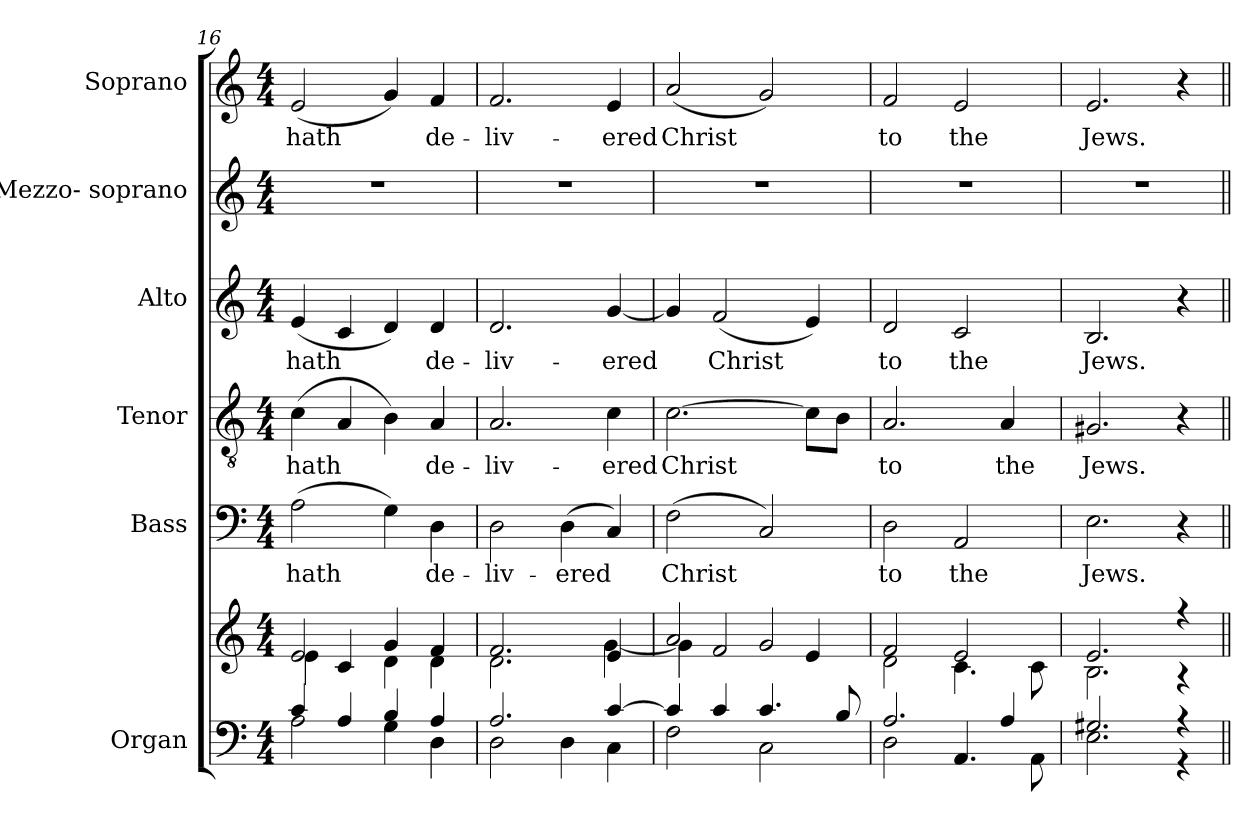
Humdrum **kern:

**kern	**kern	**kern	**text	**kern	**text	**kern	**text	**kern	**kern	**text
*part6	*part6	*part5	*part5	*part4	*part4	*part3	*part3	*part2	*part1	*part1
*staff7	*staff6	*staff5	*staff5	*staff4	*staff4	*staff3	*staff3	*staff2	*staff1	*staff1
*I"Organ	*	*I"Bass	*	*I"Tenor	*	*I"Alto	*	*I"Mezzo- soprano	*I"Soprano	*
*I'Org.	*	*I'B	*	*I'T.	*	*I'A	*	*I'M-S.	*I'S	*
*clefF4	*clefG2	*clefF4	*	*clefGv2	*	*clefG2	*	*clefG2	*clefG2	*
*	*	*	*	*ITrd7c12	*	*	*	*	*	*
*k[]	*k[]	*k[]	*	*k[]	*	*k[]	*	*k[]	*k[]	*
*C:	*C:	*C:	*	*C:	*	*C:	*	*C:	*C:	*
*M4/4	*M4/4	*M4/4	*	*M4/4	*	*M4/4	*	*M4/4	*M4/4	*
=16	=16	=16	=16	=16	=16	=16	=16	=16	=16	=16
*^	*^	*	*	*	*	*	*	*	*	*
!	!	!	!	!	!LO:LY:b:color=#000000	!	!	!	!	!	!	!
!	!	!	!	!	!	!	!LO:LY:b:color=#000000	!	!	!	!	!
!	!	!	!	!	!	!	!	!	!LO:LY:b:color=#000000	!	!	!
!	!	!	!	!	!	!	!	!	!	!	!	!LO:LY:b:color=#000000
4ci/	2Ai\	2ei/	4ei\	(2Ai\	hath	(4Ci\	hath	(4ei/	hath	1r	(2ei/	hath
4Ai/	.	.	4ci/	.	.	4AAi/	.	4ci/	.	.	.	.
4Bi/	4Gi\	4gi/	4di\	4Gi\)	.	4BBi\)	.	4di/)	.	.	4gi/)	.
!	!	!	!	!	!LO:LY:b:color=#000000	!	!	!	!	!	!	!
!	!	!	!	!	!	!	!LO:LY:b:color=#000000	!	!	!	!	!
!	!	!	!	!	!	!	!	!	!LO:LY:b:color=#000000	!	!	!
!	!	!	!	!	!	!	!	!	!	!	!	!LO:LY:b:color=#000000
4Ai/	4Di\	4fi/	4di\	4Di\	de-	4AAi/	de-	4di/	de-	.	4fi/	de-
!!LO:PB:g=z
=17	=17	=17	=17	=17	=17	=17	=17	=17	=17	=17	=17	=17
!	!	!	!	!	!LO:LY:b:color=#000000	!	!	!	!	!	!	!
!	!	!	!	!	!	!	!LO:LY:b:color=#000000	!	!	!	!	!
!	!	!	!	!	!	!	!	!	!LO:LY:b:color=#000000	!	!	!
!	!	!	!	!	!	!	!	!	!	!	!	!LO:LY:b:color=#000000
2.Ai/	2Di\	2.fi/	2.di\	2Di\	-liv-	2.AAi/	-liv-	2.di/	-liv-	1r	2.fi/	-liv-
!	!	!	!	!	!LO:LY:b:color=#000000	!	!	!	!	!	!	!
.	4Di\	.	.	(4Di\	-ered	.	.	.	.	.	.	.
!	!	!	!	!	!	!	!LO:LY:b:color=#000000	!	!	!	!	!
!	!	!	!	!	!	!	!	!	!LO:LY:b:color=#000000	!	!	!
!	!	!	!	!	!	!	!	!	!	!	!	!LO:LY:b:color=#000000
[4ci/	4Ci\	4ei/	[4gi\	4Ci/)	.	4Ci\	-ered	[4gi/	-ered	.	4ei/	-ered
=18	=18	=18	=18	=18	=18	=18	=18	=18	=18	=18	=18	=18
!	!	!	!	!	!LO:LY:b:color=#000000	!	!	!	!	!	!	!
!	!	!	!	!	!	!	!LO:LY:b:color=#000000	!	!	!	!	!
!	!	!	!	!	!	!	!	!	!	!	!	!LO:LY:b:color=#000000
4ci/]	2Fi\	2ai/	4gi\]	(2Fi\	Christ	[2.Ci\	Christ	4gi/]	.	1r	(2ai/	Christ
!	!	!	!	!	!	!	!	!	!LO:LY:b:color=#000000	!	!	!
4ci/	.	.	2fi/	.	.	.	.	(2fi/	Christ	.	.	.
4.ci/	2Ci\	2gi/	.	2Ci/)	.	.	.	.	.	.	2gi/)	.
.	.	.	4ei/	.	.	8Ci\L]	.	4ei/)	.	.	.	.
8Bi/	.	.	.	.	.	8BBi\J	.	.	.	.	.	.
=19	=19	=19	=19	=19	=19	=19	=19	=19	=19	=19	=19	=19
!	!	!	!	!	!LO:LY:b:color=#000000	!	!	!	!	!	!	!
!	!	!	!	!	!	!	!LO:LY:b:color=#000000	!	!	!	!	!
!	!	!	!	!	!	!	!	!	!LO:LY:b:color=#000000	!	!	!
!	!	!	!	!	!	!	!	!	!	!	!	!LO:LY:b:color=#000000
2.Ai/	2Di\	2fi/	2di\	2Di\	to	2.AAi/	to	2di/	to	1r	2fi/	to
!	!	!	!	!	!LO:LY:b:color=#000000	!	!	!	!	!	!	!
!	!	!	!	!	!	!	!	!	!LO:LY:b:color=#000000	!	!	!
!	!	!	!	!	!	!	!	!	!	!	!	!LO:LY:b:color=#000000
.	4.AAi/	2ei/	4.ci\	2AAi/	the	.	.	2ci/	the	.	2ei/	the
!	!	!	!	!	!	!	!LO:LY:b:color=#000000	!	!	!	!	!
4Ai/	.	.	.	.	.	4AAi/	the	.	.	.	.	.
.	8AAi\	.	8ci\	.	.	.	.	.	.	.	.	.
=20	=20	=20	=20	=20	=20	=20	=20	=20	=20	=20	=20	=20
!	!	!	!	!	!LO:LY:b:color=#000000	!	!	!	!	!	!	!
!	!	!	!	!	!	!	!LO:LY:b:color=#000000	!	!	!	!	!
!	!	!	!	!	!	!	!	!	!LO:LY:b:color=#000000	!	!	!
!	!	!	!	!	!	!	!	!	!	!	!	!LO:LY:b:color=#000000
2.G#Xi/	2.Ei\	2.ei/	2.Bi\	2.Ei\	Jews.	2.GG#Xi/	Jews.	2.Bi/	Jews.	1r	2.ei/	Jews.
4r	4r	4r	4r	4r	.	4r	.	4r	.	.	4r	.
*v	*v	*	*	*	*	*	*	*	*	*	*	*
*	*v	*v	*	*	*	*	*	*	*	*	*
=||	=||	=||	=||	=||	=||	=||	=||	=||	=||	=||
*-	*-	*-	*-	*-	*-	*-	*-	*-	*-	*-
